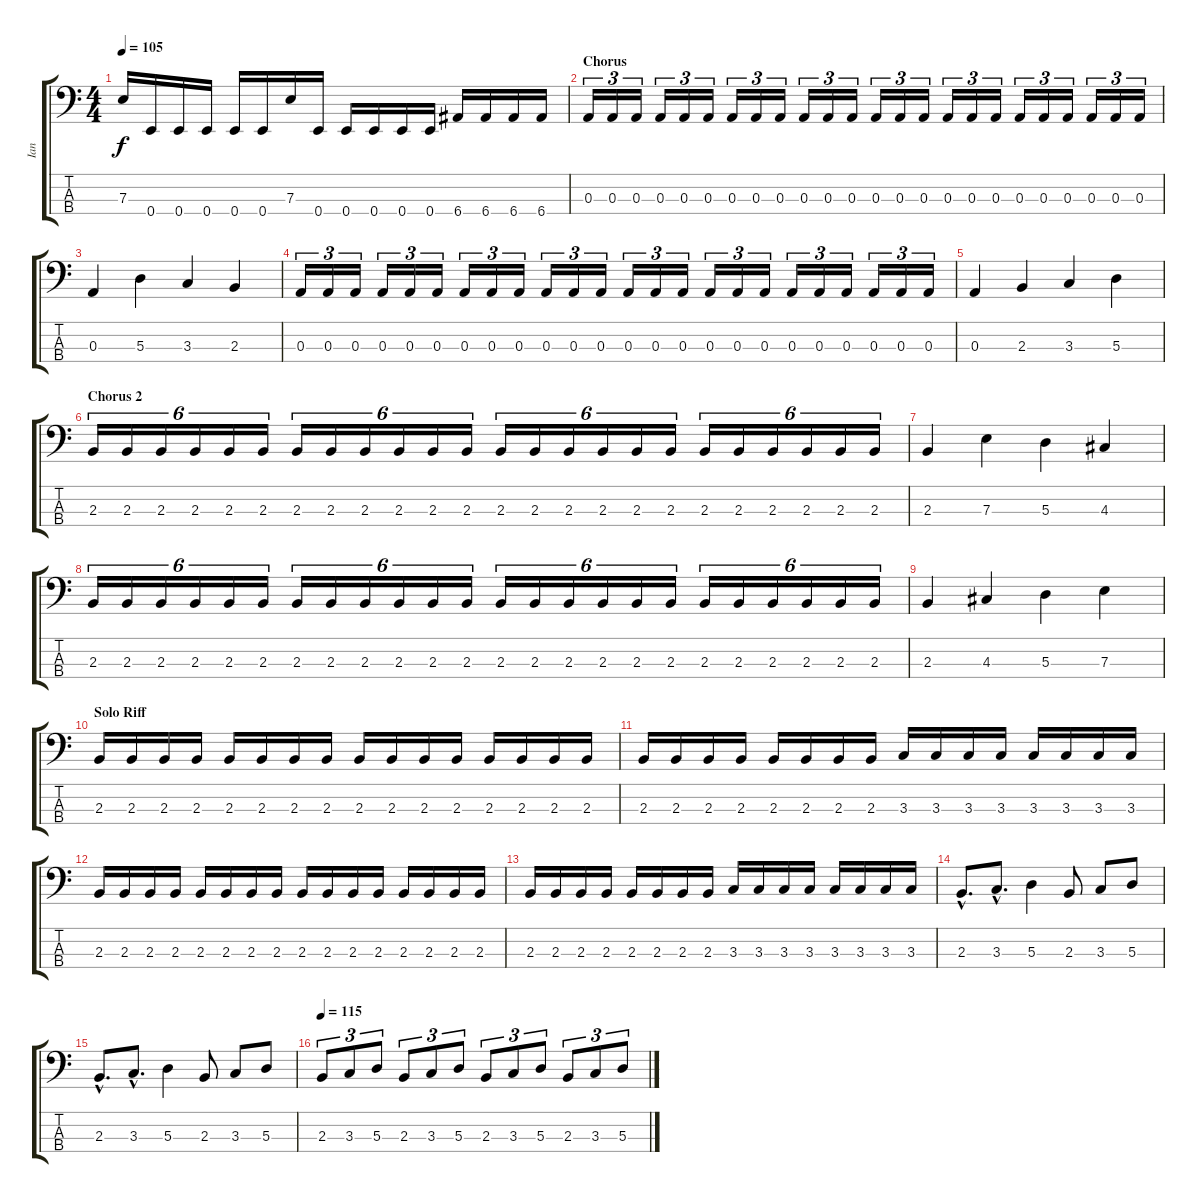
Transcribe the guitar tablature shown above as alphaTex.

\track ("Ian" "Ian") {instrument electricbasspick}
\staff {score tabs}
\tuning (G2 D2 A1 E1) {hide}
\ts (4 4)
\tempo 105
\clef f4
\ks c
7.3.16{dy f} 0.4.16 0.4.16 0.4.16 0.4.16 0.4.16 7.3.16 0.4.16 0.4.16 0.4.16 0.4.16 0.4.16 6.4.16 6.4.16 6.4.16 6.4.16 |
\section ("" "Chorus")
0.3.16{tu (3 2)} 0.3.16{tu (3 2)} 0.3.16{tu (3 2)} 0.3.16{tu (3 2)} 0.3.16{tu (3 2)} 0.3.16{tu (3 2)} 0.3.16{tu (3 2)} 0.3.16{tu (3 2)} 0.3.16{tu (3 2)} 0.3.16{tu (3 2)} 0.3.16{tu (3 2)} 0.3.16{tu (3 2)} 0.3.16{tu (3 2)} 0.3.16{tu (3 2)} 0.3.16{tu (3 2)} 0.3.16{tu (3 2)} 0.3.16{tu (3 2)} 0.3.16{tu (3 2)} 0.3.16{tu (3 2)} 0.3.16{tu (3 2)} 0.3.16{tu (3 2)} 0.3.16{tu (3 2)} 0.3.16{tu (3 2)} 0.3.16{tu (3 2)} |
0.3.4 5.3.4 3.3.4 2.3.4 |
0.3.16{tu (3 2)} 0.3.16{tu (3 2)} 0.3.16{tu (3 2)} 0.3.16{tu (3 2)} 0.3.16{tu (3 2)} 0.3.16{tu (3 2)} 0.3.16{tu (3 2)} 0.3.16{tu (3 2)} 0.3.16{tu (3 2)} 0.3.16{tu (3 2)} 0.3.16{tu (3 2)} 0.3.16{tu (3 2)} 0.3.16{tu (3 2)} 0.3.16{tu (3 2)} 0.3.16{tu (3 2)} 0.3.16{tu (3 2)} 0.3.16{tu (3 2)} 0.3.16{tu (3 2)} 0.3.16{tu (3 2)} 0.3.16{tu (3 2)} 0.3.16{tu (3 2)} 0.3.16{tu (3 2)} 0.3.16{tu (3 2)} 0.3.16{tu (3 2)} |
0.3.4 2.3.4 3.3.4 5.3.4 |
\section ("" "Chorus 2")
2.3.16{tu (6 4)} 2.3.16{tu (6 4)} 2.3.16{tu (6 4)} 2.3.16{tu (6 4)} 2.3.16{tu (6 4)} 2.3.16{tu (6 4)} 2.3.16{tu (6 4)} 2.3.16{tu (6 4)} 2.3.16{tu (6 4)} 2.3.16{tu (6 4)} 2.3.16{tu (6 4)} 2.3.16{tu (6 4)} 2.3.16{tu (6 4)} 2.3.16{tu (6 4)} 2.3.16{tu (6 4)} 2.3.16{tu (6 4)} 2.3.16{tu (6 4)} 2.3.16{tu (6 4)} 2.3.16{tu (6 4)} 2.3.16{tu (6 4)} 2.3.16{tu (6 4)} 2.3.16{tu (6 4)} 2.3.16{tu (6 4)} 2.3.16{tu (6 4)} |
2.3.4 7.3.4 5.3.4 4.3.4 |
2.3.16{tu (6 4)} 2.3.16{tu (6 4)} 2.3.16{tu (6 4)} 2.3.16{tu (6 4)} 2.3.16{tu (6 4)} 2.3.16{tu (6 4)} 2.3.16{tu (6 4)} 2.3.16{tu (6 4)} 2.3.16{tu (6 4)} 2.3.16{tu (6 4)} 2.3.16{tu (6 4)} 2.3.16{tu (6 4)} 2.3.16{tu (6 4)} 2.3.16{tu (6 4)} 2.3.16{tu (6 4)} 2.3.16{tu (6 4)} 2.3.16{tu (6 4)} 2.3.16{tu (6 4)} 2.3.16{tu (6 4)} 2.3.16{tu (6 4)} 2.3.16{tu (6 4)} 2.3.16{tu (6 4)} 2.3.16{tu (6 4)} 2.3.16{tu (6 4)} |
2.3.4 4.3.4 5.3.4 7.3.4 |
\section ("" "Solo Riff")
2.3.16 2.3.16 2.3.16 2.3.16 2.3.16 2.3.16 2.3.16 2.3.16 2.3.16 2.3.16 2.3.16 2.3.16 2.3.16 2.3.16 2.3.16 2.3.16 |
2.3.16 2.3.16 2.3.16 2.3.16 2.3.16 2.3.16 2.3.16 2.3.16 3.3.16 3.3.16 3.3.16 3.3.16 3.3.16 3.3.16 3.3.16 3.3.16 |
2.3.16 2.3.16 2.3.16 2.3.16 2.3.16 2.3.16 2.3.16 2.3.16 2.3.16 2.3.16 2.3.16 2.3.16 2.3.16 2.3.16 2.3.16 2.3.16 |
2.3.16 2.3.16 2.3.16 2.3.16 2.3.16 2.3.16 2.3.16 2.3.16 3.3.16 3.3.16 3.3.16 3.3.16 3.3.16 3.3.16 3.3.16 3.3.16 |
2.3{hac}.8{d} 3.3{hac}.8{d} 5.3.4 2.3.8 3.3.8 5.3.8 |
2.3{hac}.8{d} 3.3{hac}.8{d} 5.3.4 2.3.8 3.3.8 5.3.8 |
\tempo 115
2.3.8{tu (3 2)} 3.3.8{tu (3 2)} 5.3.8{tu (3 2)} 2.3.8{tu (3 2)} 3.3.8{tu (3 2)} 5.3.8{tu (3 2)} 2.3.8{tu (3 2)} 3.3.8{tu (3 2)} 5.3.8{tu (3 2)} 2.3.8{tu (3 2)} 3.3.8{tu (3 2)} 5.3.8{tu (3 2)}
